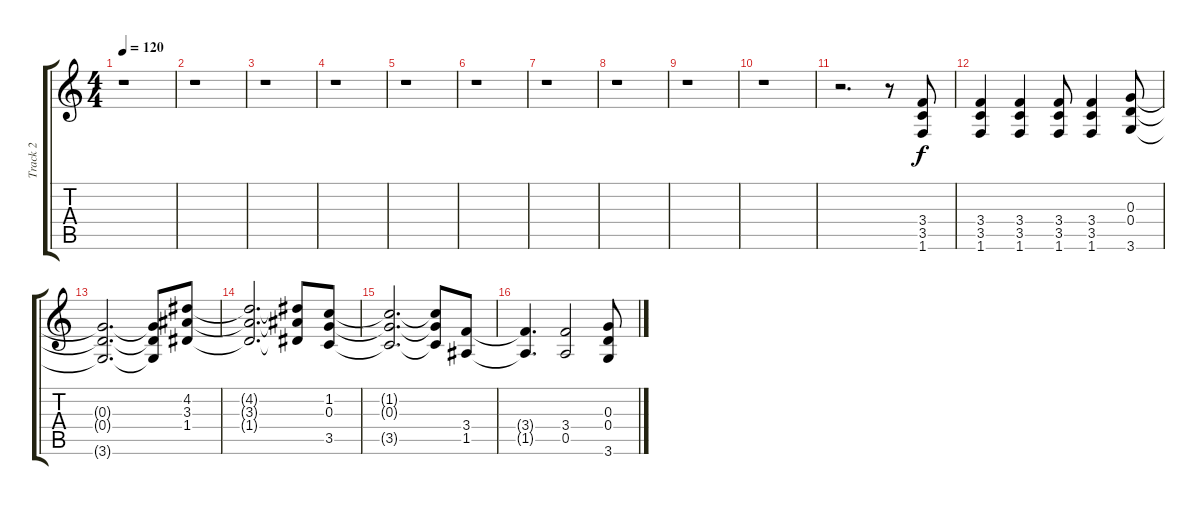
\track ("Track 2" "Track 2") {instrument distortionguitar}
\staff {score tabs}
\tuning (E4 B3 G3 D3 A2 E2) {hide}
\ts (4 4)
\tempo 120
\clef g2
\ks c
r.1{dy f} |
r.1 |
r.1 |
r.1 |
r.1 |
r.1 |
r.1 |
r.1 |
r.1 |
r.1 |
r.2{d} r.8 (3.4 3.5 1.6).8 |
(3.4 3.5 1.6).4 (3.4 3.5 1.6).4 (3.4 3.5 1.6).8 (3.4 3.5 1.6).4 (0.3 0.4 3.6).8 |
(0.3{t} 0.4{t} 3.6{t}).2{d} (0.3{t} 0.4{t} 3.6{t}).8 (4.2 3.3 1.4).8 |
(4.2{t} 3.3{t} 1.4{t}).2{d} (4.2{t} 3.3{t} 1.4{t}).8 (1.2 0.3 3.5).8 |
(1.2{t} 0.3{t} 3.5{t}).2{d} (1.2{t} 0.3{t} 3.5{t}).8 (3.4 1.5).8 |
(3.4{t} 1.5{t}).4{d} (3.4 0.5).2 (0.3 0.4 3.6).8
